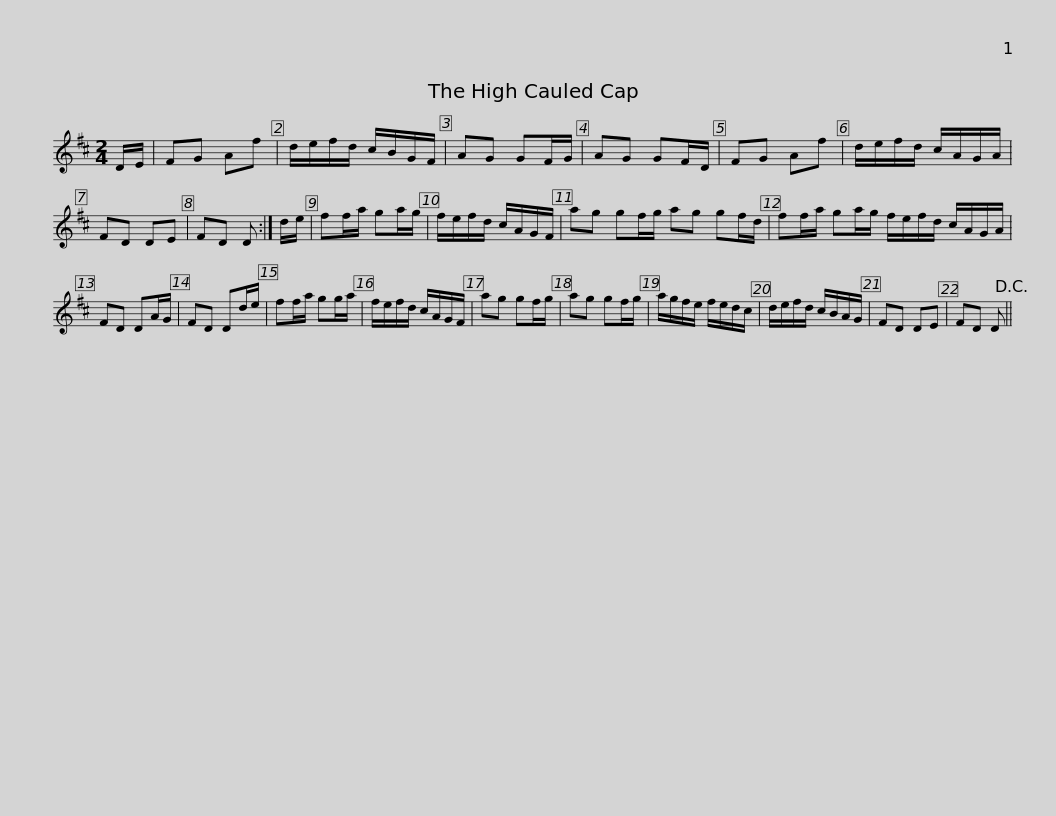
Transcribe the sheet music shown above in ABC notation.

X:1
L:1/8
M:2/4
I:linebreak $
K:D
V:1 treble
V:1
 D/E/ | FG Af | d/e/f/d/ c/B/G/F/ | AG GF/G/ | AG GF/D/ | %5
 FG Af | d/e/f/d/ c/A/G/A/ | FD DE | FD D :|$ d/e/ | %10
 ff/a/ ga/g/ | f/e/f/d/ c/A/G/F/ | ag gf/g/ ag gf/d/ | ff/a/ ga/g/ f/e/f/d/ c/A/G/A/ | FD DA/G/ |$ %15
 FD Dd/e/ | ff/a/ gg/a/ | f/e/f/d/ c/A/G/F/ | ag gf/g/ | ag gf/g/ | %20
 a/g/f/e/ f/e/d/c/ | d/e/f/d/ c/B/A/G/ |$ FD DE | FD D!D.C.! || %24
